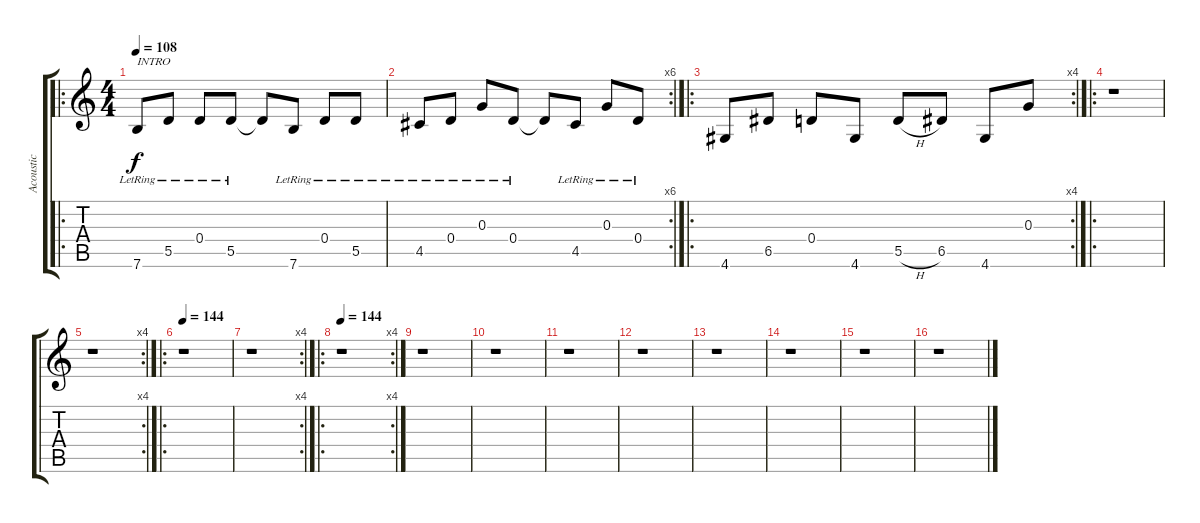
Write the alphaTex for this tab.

\track ("Acoustic" "Acoustic") {instrument acousticguitarnylon}
\staff {score tabs}
\tuning (E4 B3 G3 D3 A2 E2) {hide}
\ro
\ts (4 4)
\tempo 108
\clef g2
\ks c
7.6{lr}.8{txt "INTRO" dy f instrument acousticguitarnylon} 5.5{lr}.8 0.4{lr}.8 5.5{lr}.8 5.5{t}.8 7.6{lr}.8 0.4{lr}.8 5.5{lr}.8 |
\rc 6
4.5{lr}.8 0.4{lr}.8 0.3{lr}.8 0.4{lr}.8 0.4{t}.8 4.5{lr}.8 0.3{lr}.8 0.4{lr}.8 |
\ro
\rc 4
4.6.8 6.5.8 0.4.8 4.6.8 5.5{h}.8 6.5.8 4.6.8 0.3.8 |
\ro
r.1 |
\rc 4
r.1 |
\ro
\tempo 144
r.1 |
\rc 4
r.1 |
\ro
\rc 4
\tempo 144
r.1 |
r.1 |
r.1 |
r.1 |
r.1 |
r.1 |
r.1 |
r.1 |
r.1
